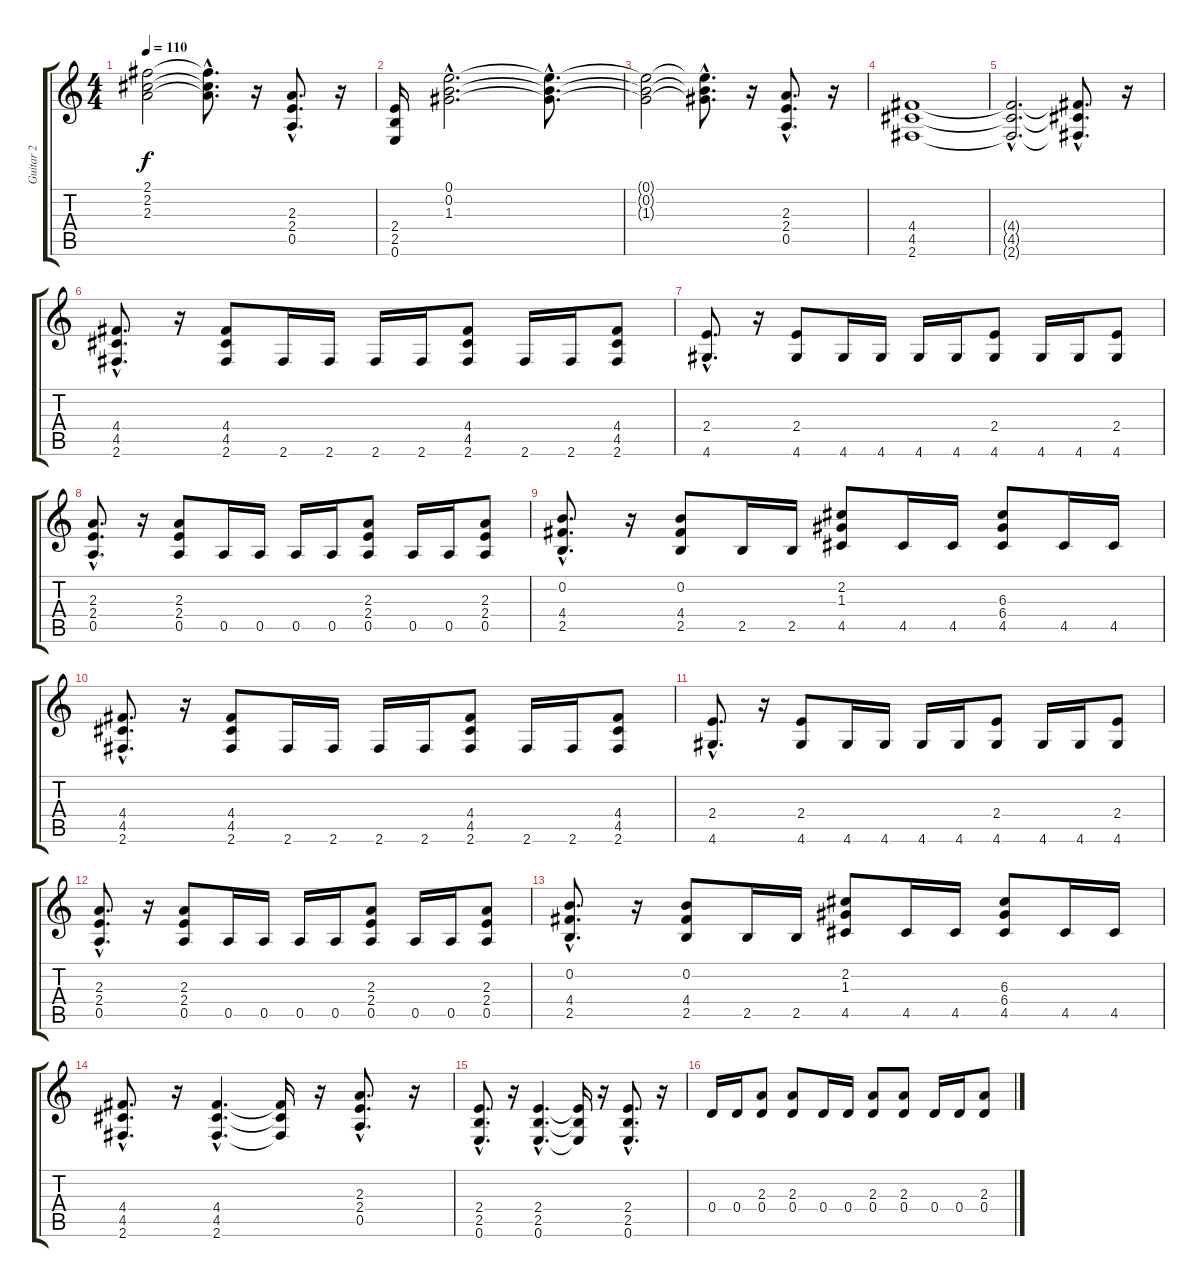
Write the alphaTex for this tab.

\track ("Guitar 2" "Guitar 2") {instrument overdrivenguitar}
\staff {score tabs}
\tuning (E4 B3 G3 D3 A2 E2) {hide}
\ts (4 4)
\tempo 110
\clef g2
\ks c
(2.1{t} 2.2{t} 2.3{t}).2{dy f} (2.1{hac t} 2.2{hac t} 2.3{hac t}).8{d} r.16 (2.3{hac} 2.4{hac} 0.5{hac}).8{d} r.16 |
(2.4 2.5 0.6).16 (0.1{hac} 0.2{hac} 1.3{hac}).2{d} (0.1{hac t} 0.2{hac t} 1.3{hac t}).8{d} |
(0.1{t} 0.2{t} 1.3{t}).2 (0.1{hac t} 0.2{hac t} 1.3{hac t}).8{d} r.16 (2.3{hac} 2.4{hac} 0.5{hac}).8{d} r.16 |
(4.4 4.5 2.6).1 |
(4.4{hac t} 4.5{hac t} 2.6{hac t}).2{d} (4.4{hac t} 4.5{hac t} 2.6{hac t}).8{d} r.16 |
(4.4{hac} 4.5{hac} 2.6{hac}).8{d} r.16 (4.4 4.5 2.6).8 2.6.16 2.6.16 2.6.16 2.6.16 (4.4 4.5 2.6).8 2.6.16 2.6.16 (4.4 4.5 2.6).8 |
(2.4{hac} 4.6{hac}).8{d} r.16 (2.4 4.6).8 4.6.16 4.6.16 4.6.16 4.6.16 (2.4 4.6).8 4.6.16 4.6.16 (2.4 4.6).8 |
(2.3{hac} 2.4{hac} 0.5{hac}).8{d} r.16 (2.3 2.4 0.5).8 0.5.16 0.5.16 0.5.16 0.5.16 (2.3 2.4 0.5).8 0.5.16 0.5.16 (2.3 2.4 0.5).8 |
(0.2{hac} 4.4{hac} 2.5{hac}).8{d} r.16 (0.2 4.4 2.5).8 2.5.16 2.5.16 (2.2 1.3 4.5).8 4.5.16 4.5.16 (6.3 6.4 4.5).8 4.5.16 4.5.16 |
(4.4{hac} 4.5{hac} 2.6{hac}).8{d} r.16 (4.4 4.5 2.6).8 2.6.16 2.6.16 2.6.16 2.6.16 (4.4 4.5 2.6).8 2.6.16 2.6.16 (4.4 4.5 2.6).8 |
(2.4{hac} 4.6{hac}).8{d} r.16 (2.4 4.6).8 4.6.16 4.6.16 4.6.16 4.6.16 (2.4 4.6).8 4.6.16 4.6.16 (2.4 4.6).8 |
(2.3{hac} 2.4{hac} 0.5{hac}).8{d} r.16 (2.3 2.4 0.5).8 0.5.16 0.5.16 0.5.16 0.5.16 (2.3 2.4 0.5).8 0.5.16 0.5.16 (2.3 2.4 0.5).8 |
(0.2{hac} 4.4{hac} 2.5{hac}).8{d} r.16 (0.2 4.4 2.5).8 2.5.16 2.5.16 (2.2 1.3 4.5).8 4.5.16 4.5.16 (6.3 6.4 4.5).8 4.5.16 4.5.16 |
(4.4{hac} 4.5{hac} 2.6{hac}).8{d} r.16 (4.4{hac} 4.5{hac} 2.6{hac}).4{d} (4.4{t} 4.5{t} 2.6{t}).16 r.16 (2.3{hac} 2.4{hac} 0.5{hac}).8{d} r.16 |
(2.4{hac} 2.5{hac} 0.6{hac}).8{d} r.16 (2.4{hac} 2.5{hac} 0.6{hac}).4{d} (2.4{t} 2.5{t} 0.6{t}).16 r.16 (2.4{hac} 2.5{hac} 0.6{hac}).8{d} r.16 |
0.4.16 0.4.16 (2.3 0.4).8 (2.3 0.4).8 0.4.16 0.4.16 (2.3 0.4).8 (2.3 0.4).8 0.4.16 0.4.16 (2.3 0.4).8
